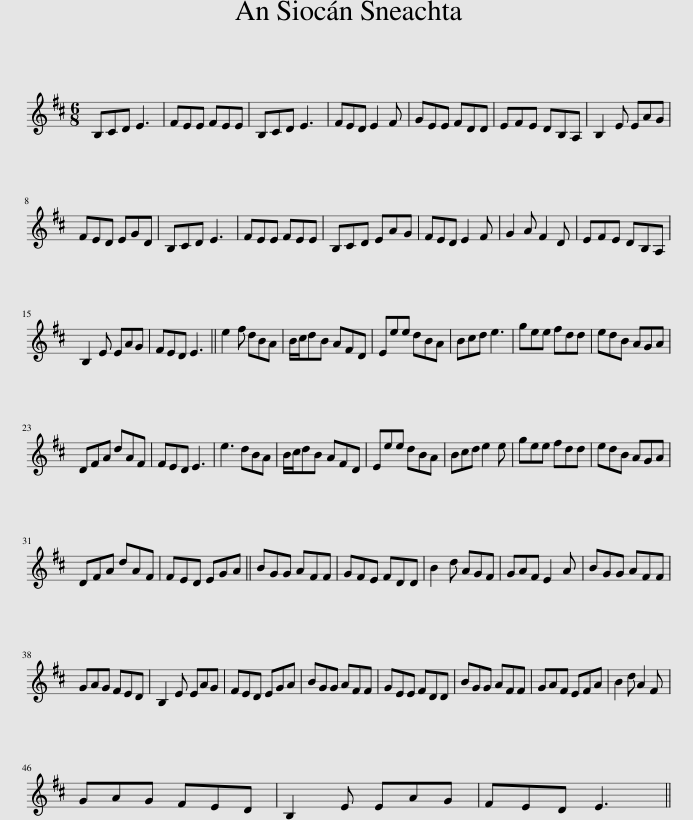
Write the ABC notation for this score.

X:1
L:1/8
M:6/8
I:linebreak $
K:D
V:1 treble
V:1
 B,CD E3 | FEE FEE | B,CD E3 | FED E2 F | GEE FDD | %5
 EFE DB,A, | B,2 E EAG |$ FED EGD | B,CD E3 | FEE FEE | %10
 B,CD EAG | FED E2 F | G2 A F2 D | EFE DB,A, |$ B,2 E EAG | %15
 FED E3 || e2 f dBA | B/c/dB AFD | Eee dBA | Bcd e3 | %20
 gee fdd | edB AGA |$ DFA dAF | FED E3 | e3 dBA | %25
 B/c/dB AFD | Eee dBA | Bcd e2 e | gee fdd | edB AGA |$ %30
 DFA dAF | FED EGA || BGG AFF | GFE FDD | B2 d AGF | %35
 GAF E2 A | BGG AFF |$ GAG FED | B,2 E EAG | FED EGA | %40
 BGG AFF | GEE FDD | BGG AFF | GAF EFA | B2 d A2 F |$ %45
 GAG FED | B,2 E EAG | FED E3 || %48
